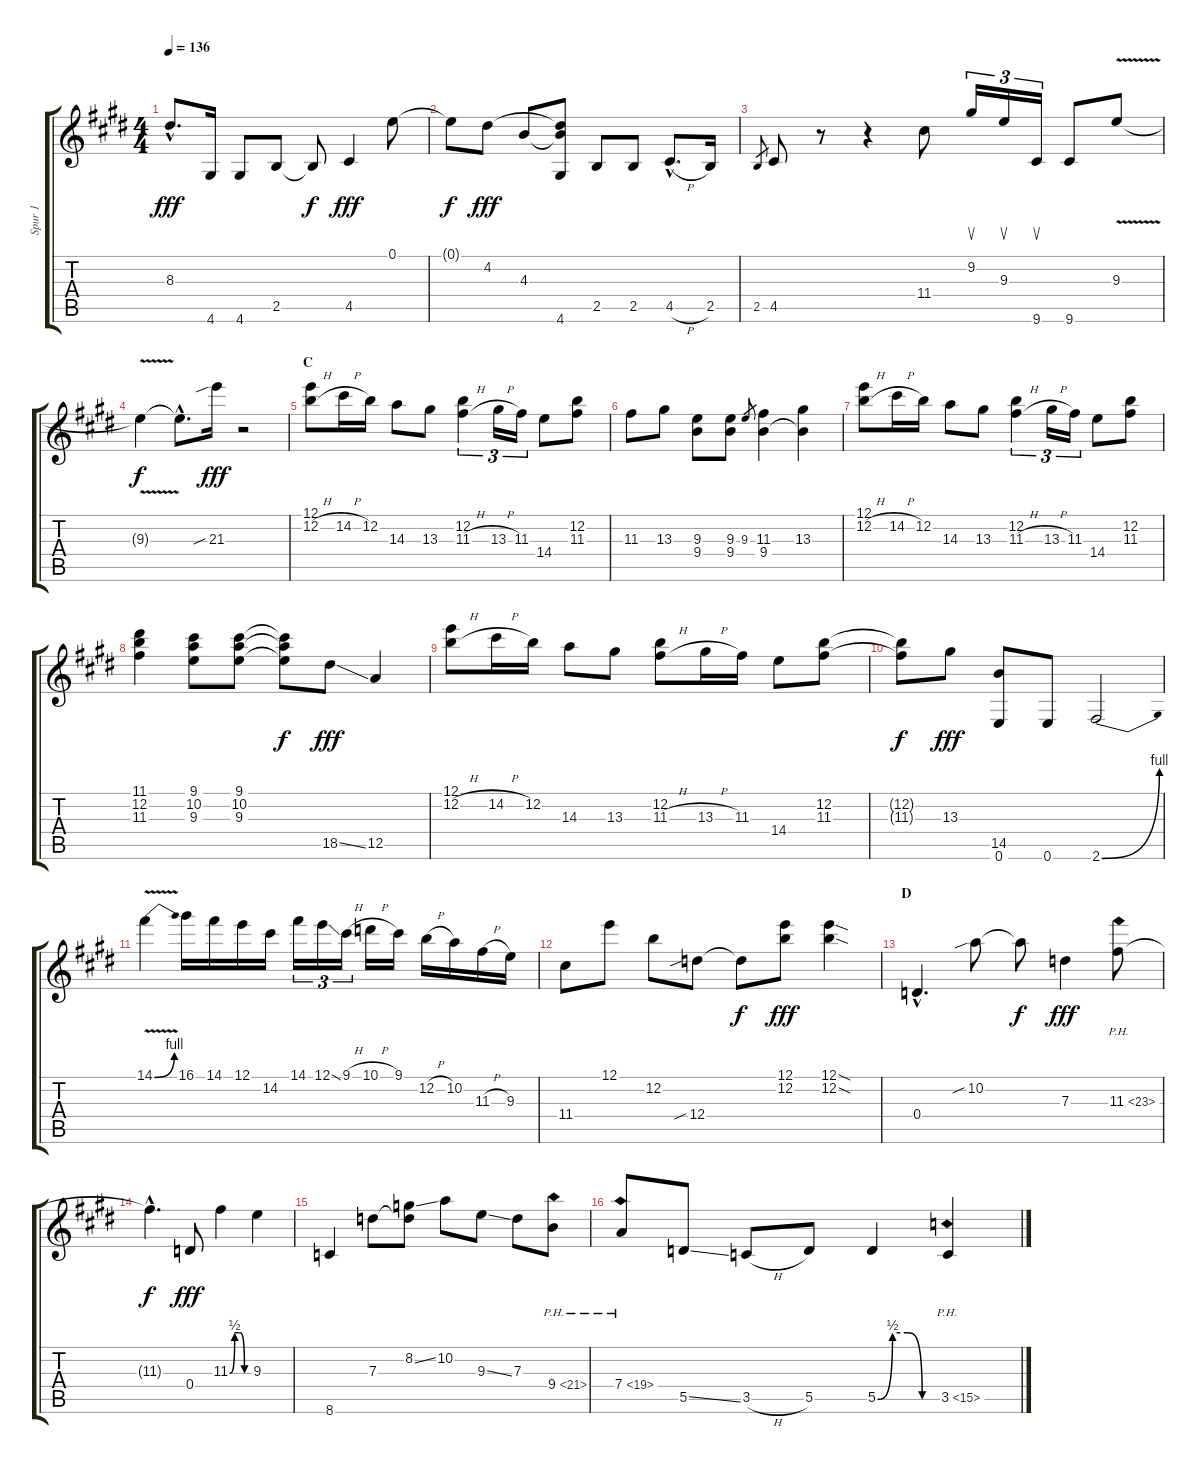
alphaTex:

\track ("Spur 1" "Spur 1") {instrument distortionguitar}
\staff {score tabs}
\tuning (E4 B3 G3 D3 A2 E2) {hide}
\ts (4 4)
\tempo 136
\clef g2
\ks e
8.3{hac}.8{d dy fff} 4.6.16 4.6.8 2.5.8 2.5{t}.8{dy f} 4.5.4{dy fff} 0.1.8 |
0.1{t}.8{dy f} 4.2.8{dy fff} 4.3.8 (4.2{t} 4.3{t} 4.6).8 2.5.8 2.5.8 4.5{h hac}.8{d} 2.5.16 |
2.5.8{gr} 4.5.8 r.8 r.4 11.4.8 9.2.16{su tu (3 2)} 9.3.16{su tu (3 2)} 9.6.16{su tu (3 2)} 9.6.8 9.3{v}.8 |
9.3{t}.4{dy f} 9.3{hac t}.8{d} 21.3{sib}.16{dy fff} r.2 |
\section ("" "C")
(12.1 12.2{h}).8 14.2{h}.16 12.2.16 14.3.8 13.3.8 (12.2 11.3{h}).4{tu (3 2)} 13.3{h}.16{tu (3 2)} 11.3.16{tu (3 2)} 14.4.8 (12.2 11.3).8 |
11.3.8 13.3.8 (9.3 9.4).8 (9.3 9.4).8 9.3.8{gr} (11.3 9.4).4 (13.3 9.4{t}).4 |
(12.1 12.2{h}).8 14.2{h}.16 12.2.16 14.3.8 13.3.8 (12.2 11.3{h}).4{tu (3 2)} 13.3{h}.16{tu (3 2)} 11.3.16{tu (3 2)} 14.4.8 (12.2 11.3).8 |
(11.1 12.2 11.3).4 (9.1 10.2 9.3).8 (9.1 10.2 9.3).8 (9.1{t} 10.2{t} 9.3{t}).8{dy f} 18.5{ss}.8{dy fff} 12.5.4 |
(12.1 12.2{h}).8 14.2{h}.16 12.2.16 14.3.8 13.3.8 (12.2 11.3{h}).8 13.3{h}.16 11.3.16 14.4.8 (12.2 11.3).8 |
(12.2{t} 11.3{t}).8{dy f} 13.3.8{dy fff} (14.5 0.6).8 0.6.8 2.6{be (bend 0 0 60 4)}.2 |
14.1{be (bend 0 0 60 4) v}.4 16.1.16 14.1.16 12.1.16 14.2.16 14.1.16{tu (3 2)} 12.1{ss}.16{tu (3 2)} 9.1{h}.16{tu (3 2)} 10.1{h}.16 9.1.16 12.2{h}.16 10.2.16 11.3{h}.16 9.3.16 |
11.4.8 12.1.8 12.2.8 12.4{sib}.8 12.4{t}.8{dy f} (12.1 12.2).8{dy fff} (12.1{sod} 12.2{sod}).4 |
\section ("" "D")
0.4{hac}.4{d} 10.2{sib}.8 10.2{t}.8{dy f} 7.3.4{dy fff} 11.3{ph 12}.8 |
11.3{hac t}.4{d dy f} 0.4.8{dy fff} 11.3{be (custom 0 0 15 2 30 2 45 0 60 0)}.4 9.3.4 |
8.6.4 7.3.8 (8.2{ss} 7.3{t}).8 10.2.8 9.3{ss}.8 7.3.8 9.4{ph 12}.8 |
7.4{ph 12}.8 5.5{ss}.8 3.5{h}.8 5.5.8 5.5{be (custom 0 0 15 2 30 2 45 0 60 0)}.4 3.5{ph 12}.4
